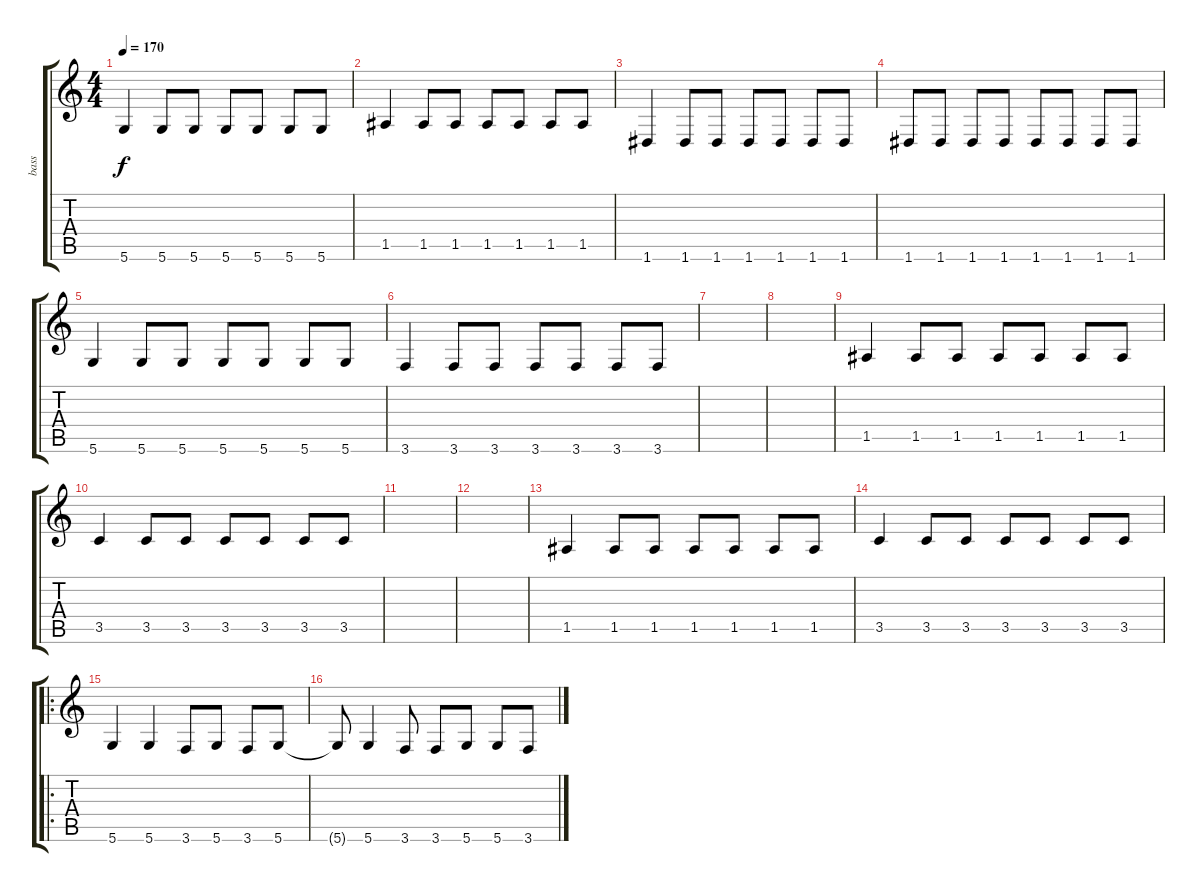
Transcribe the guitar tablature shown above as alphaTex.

\track ("bass" "bass") {instrument electricbasspick}
\staff {score tabs}
\tuning (E4 A3 G3 D3 A2 D2) {hide}
\ts (4 4)
\tempo 170
\clef g2
\ks c
5.6.4{dy f} 5.6.8 5.6.8 5.6.8 5.6.8 5.6.8 5.6.8 |
1.5.4 1.5.8 1.5.8 1.5.8 1.5.8 1.5.8 1.5.8 |
1.6.4 1.6.8 1.6.8 1.6.8 1.6.8 1.6.8 1.6.8 |
1.6.8 1.6.8 1.6.8 1.6.8 1.6.8 1.6.8 1.6.8 1.6.8 |
5.6.4 5.6.8 5.6.8 5.6.8 5.6.8 5.6.8 5.6.8 |
3.6.4 3.6.8 3.6.8 3.6.8 3.6.8 3.6.8 3.6.8 |
|
|
1.5.4 1.5.8 1.5.8 1.5.8 1.5.8 1.5.8 1.5.8 |
3.5.4 3.5.8 3.5.8 3.5.8 3.5.8 3.5.8 3.5.8 |
|
|
1.5.4 1.5.8 1.5.8 1.5.8 1.5.8 1.5.8 1.5.8 |
3.5.4 3.5.8 3.5.8 3.5.8 3.5.8 3.5.8 3.5.8 |
\ro
5.6.4 5.6.4 3.6.8 5.6.8 3.6.8 5.6.8 |
5.6{t}.8 5.6.4 3.6.8 3.6.8 5.6.8 5.6.8 3.6.8
